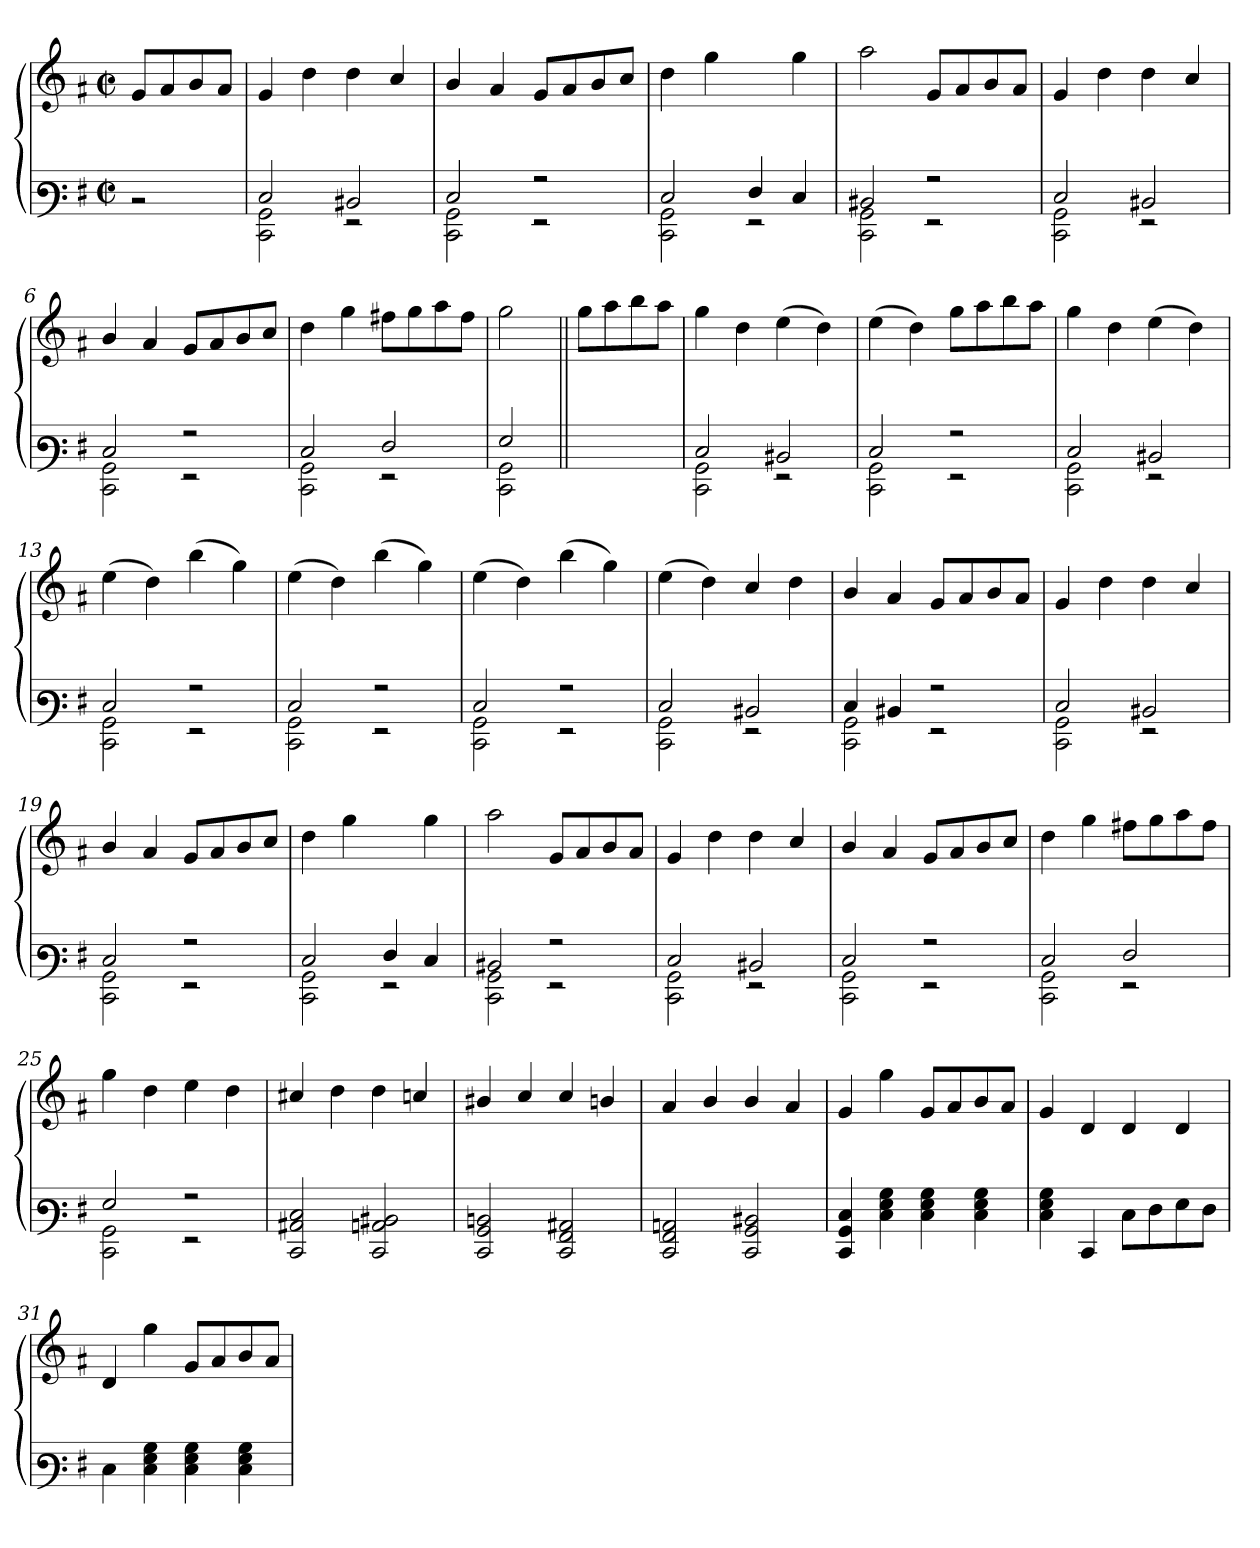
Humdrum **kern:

**kern	**kern
*part1	*part1
*staff2	*staff1
*clefF3	*clefG3
*k[f#]	*k[f#]
*M2/2	*M2/2
*met(c|)	*met(c|)
=	=
2rD	8e/L
.	8f#/
.	8g/
.	8f#/J
=1	=1
*^	*
2E/	2EE\ 2BB\	4e/
.	.	4b\
2D#X/	2rAA	4b\
.	.	4a/
=2	=2	=2
2E/	2EE\ 2BB\	4g/
.	.	4f#/
2rB	2rGG	8e/L
.	.	8f#/
.	.	8g/
.	.	8a/J
=3	=3	=3
2E/	2EE\ 2BB\	4b\
.	.	4ee\
4F#/	2rGG	4ryy
4E/	.	4ee\
=4	=4	=4
2D#X/	2EE\ 2BB\	2ff#\
2rB	2rAA	8e/L
.	.	8f#/
.	.	8g/
.	.	8f#/J
=5	=5	=5
2E/	2EE\ 2BB\	4e/
.	.	4b\
2D#X/	2rAA	4b\
.	.	4a/
=6	=6	=6
2E/	2EE\ 2BB\	4g/
.	.	4f#/
2rB	2rGG	8e/L
.	.	8f#/
.	.	8g/
.	.	8a/J
!!LO:LB:g=z
=7	=7	=7
2E/	2EE\ 2BB\	4b\
.	.	4ee\
2F#/	2rAA	8dd#X\L
.	.	8ee\
.	.	8ff#\
.	.	8dd#\J
=8	=8	=8
2G/	2EE\ 2BB\	2ee\
*v	*v	*
=9||	=9||
2ryy	8ee\L
.	8ff#\
.	8gg\
.	8ff#\J
=10	=10
*^	*
2E/	2EE\ 2BB\	4ee\
.	.	4b\
2D#X/	2rAA	(>4cc\
.	.	4b\)
=11	=11	=11
2E/	2EE\ 2BB\	(>4cc\
.	.	4b\)
2rA	2rAA	8ee\L
.	.	8ff#\
.	.	8gg\
.	.	8ff#\J
=12	=12	=12
2E/	2EE\ 2BB\	4ee\
.	.	4b\
2D#X/	2rAA	(>4cc\
.	.	4b\)
=13	=13	=13
2E/	2EE\ 2BB\	(>4cc\
.	.	4b\)
2rB	2rAA	(>4gg\
.	.	4ee\)
=14	=14	=14
2E/	2EE\ 2BB\	(>4cc\
.	.	4b\)
2rB	2rAA	(>4gg\
.	.	4ee\)
!!LO:LB:g=z
=15	=15	=15
2E/	2EE\ 2BB\	(>4cc\
.	.	4b\)
2rA	2rGG	(>4gg\
.	.	4ee\)
=16	=16	=16
2E/	2EE\ 2BB\	(>4cc\
.	.	4b\)
2D#X/	2rGG	4a/
.	.	4b\
=17	=17	=17
4E/	2EE\ 2BB\	4g/
4D#X/	.	4f#/
2rA	2rGG	8e/L
.	.	8f#/
.	.	8g/
.	.	8f#/J
=18	=18	=18
2E/	2EE\ 2BB\	4e/
.	.	4b\
2D#X/	2rGG	4b\
.	.	4a/
=19	=19	=19
2E/	2EE\ 2BB\	4g/
.	.	4f#/
2rB	2rGG	8e/L
.	.	8f#/
.	.	8g/
.	.	8a/J
=20	=20	=20
2E/	2EE\ 2BB\	4b\
.	.	4ee\
4F#/	2rGG	4ryy
4E/	.	4ee\
=21	=21	=21
2D#X/	2EE\ 2BB\	2ff#\
2rB	2rGG	8e/L
.	.	8f#/
.	.	8g/
.	.	8f#/J
!!LO:LB:g=z
=22	=22	=22
2E/	2EE\ 2BB\	4e/
.	.	4b\
2D#X/	2rGG	4b\
.	.	4a/
=23	=23	=23
2E/	2EE\ 2BB\	4g/
.	.	4f#/
2rA	2rGG	8e/L
.	.	8f#/
.	.	8g/
.	.	8a/J
=24	=24	=24
2E/	2EE\ 2BB\	4b\
.	.	4ee\
2F#/	2rGG	8dd#X\L
.	.	8ee\
.	.	8ff#\
.	.	8dd#\J
=25	=25	=25
2G/	2EE\ 2BB\	4ee\
.	.	4b\
2rA	2rGG	4cc\
.	.	4b\
*v	*v	*
=26	=26
2EE/ 2C#X/ 2E/	4a#X/
.	4b\
2EE/ 2Cn/ 2D#X/	4b\
.	4an/
=27	=27
2EE/ 2BB/ 2Dn/	4g#X/
.	4a/
2EE/ 2AA/ 2C#X/	4a/
.	4gn/
=28	=28
2EE/ 2AA/ 2Cn/	4f#/
.	4g/
2EE/ 2BB/ 2D#X/	4g/
.	4f#/
!!LO:LB:g=z
=29	=29
4EE/ 4BB/ 4E/	4e/
4E\ 4G\ 4B\	4ee\
4E\ 4G\ 4B\	8e/L
.	8f#/
4E\ 4G\ 4B\	8g/
.	8f#/J
=30	=30
4E\ 4G\ 4B\	4e/
4EE/	4B/
8E\L	4B/
8F#\	.
8G\	4B/
8F#\J	.
=31	=31
4E\	4B/
4E\ 4G\ 4B\	4ee\
4E\ 4G\ 4B\	8e/L
.	8f#/
4E\ 4G\ 4B\	8g/
.	8f#/J
=	=
*-	*-
